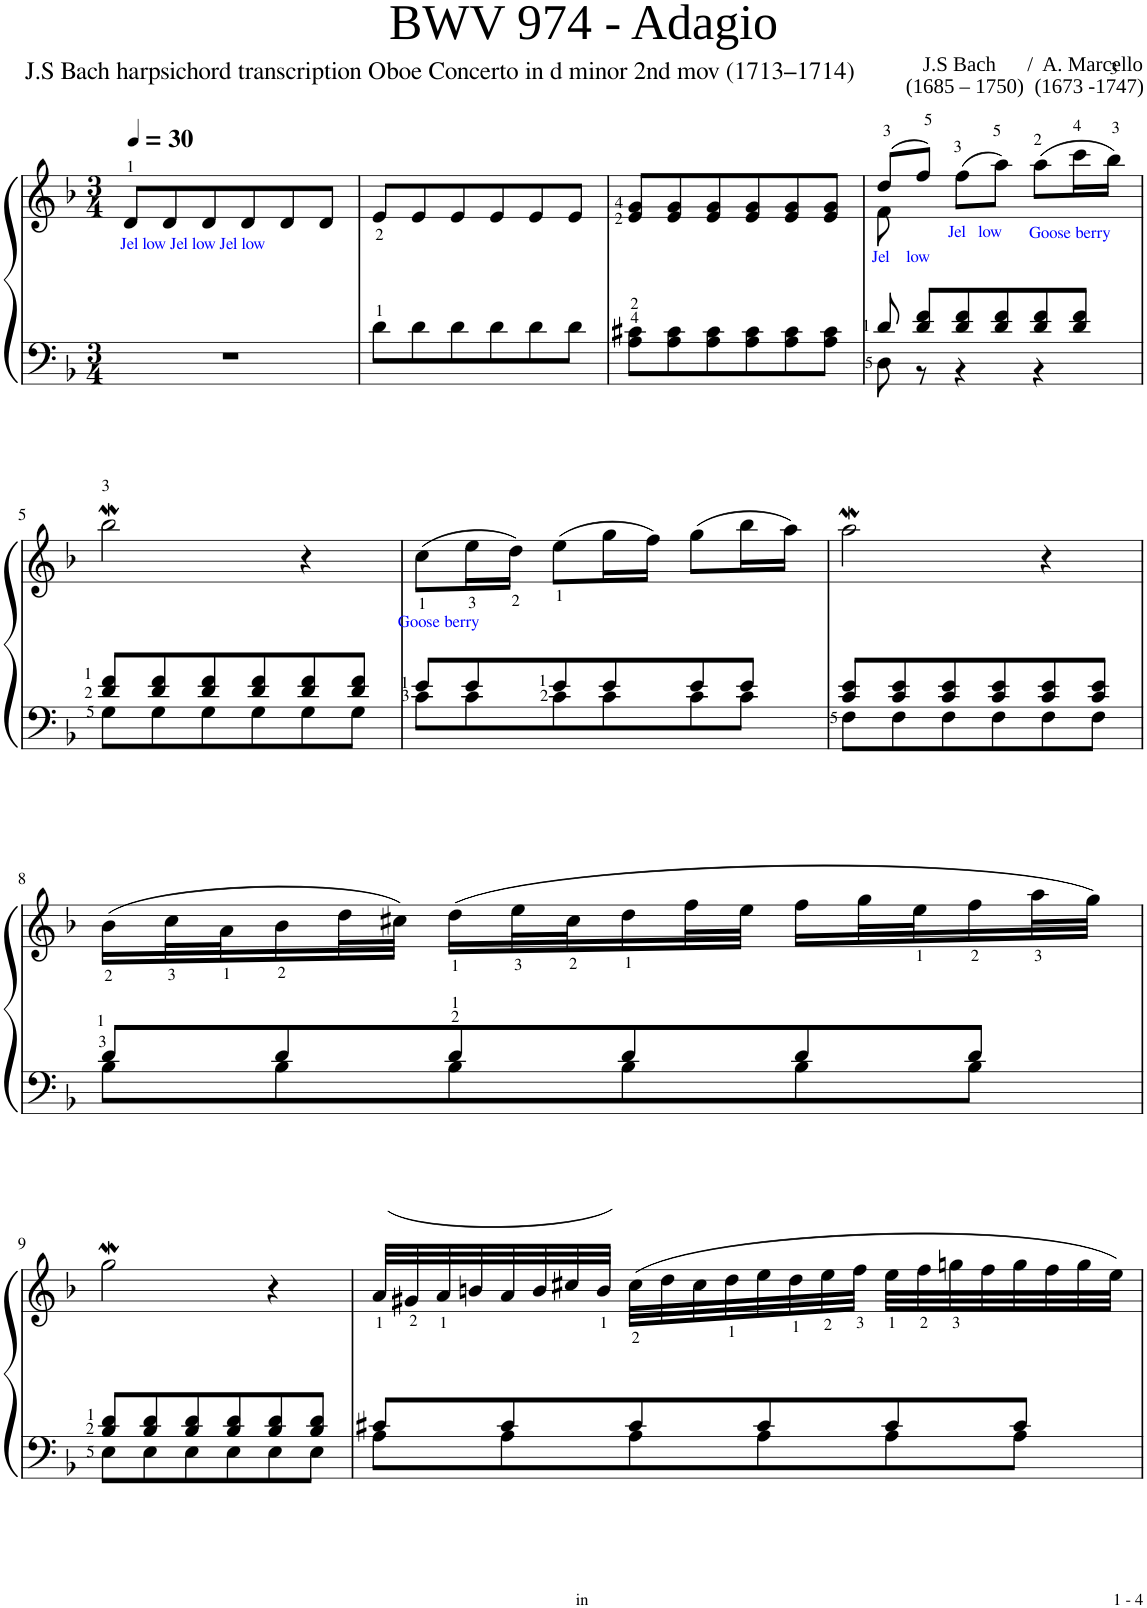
**kern	**kern
*part1	*part1
*staff2	*staff1
*I"Piano	*
*I'Pno	*
*clefF4	*clefG2
*k[b-]	*k[b-]
*M3/4	*M3/4
*MM30	*MM30
=1	=1
!	!LO:TX:a:color=#0000FF:t=Jel low Jel low Jel low
2.r	8d/L
.	8d/
.	8d/
.	8d/
.	8d/
.	8d/J
=2	=2
8d>\L	8e</L
8d\	8e/
8d\	8e/
8d\	8e/
8d\	8e/
8d\J	8e/J
=3	=3
8A\ 8c#X\L	8e/ 8g/L
8A\ 8c#\	8e/ 8g/
8A\ 8c#\	8e/ 8g/
8A\ 8c#\	8e/ 8g/
8A\ 8c#\	8e/ 8g/
8A\ 8c#\J	8e/ 8g/J
=4	=4
*^	*^
!	!	!LO:TX:a:color=#0000FF:t=Jel    low	!
8d/	8D\	(8dd/L	8f\
8d/ 8f/L	8r	8ff/J)	2ryy
!	!	!LO:TX:a:color=#0000FF:t=Jel   low	!
8d/ 8f/	4r	(8ff\L	.
8d/ 8f/	.	8aa\J)	.
!	!	!LO:TX:a:color=#0000FF:t=Goose berry	!
8d/ 8f/	4r	(8aa\L	.
8d/ 8f/J	.	16ccc\L	8ryy
.	.	16bb-\JJ)	.
*	*	*v	*v
!!LO:LB:g=z
=5	=5	=5
8d/ 8f/L	8G\L	2bb-w\
8d/ 8f/	8G\	.
8d/ 8f/	8G\	.
8d/ 8f/	8G\	.
8d/ 8f/	8G\	4r
8d/ 8f/J	8G\J	.
=6	=6	=6
!	!	!LO:TX:a:color=#0000FF:t=Goose berry
8e/L	8c>\L	(8cc<\L
8e/	8c\	16ee<\L
.	.	16dd<\JJ)
8e/	8c\	(8ee<\L
8e/	8c\	16gg\L
.	.	16ff\JJ)
8e/	8c\	(8gg\L
8e/J	8c\J	16bb-\L
.	.	16aa\JJ)
=7	=7	=7
8c/ 8e/L	8F\L	2aaW\
8c/ 8e/	8F\	.
8c/ 8e/	8F\	.
8c/ 8e/	8F\	.
8c/ 8e/	8F\	4r
8c/ 8e/J	8F\J	.
!!LO:LB:g=z
=8	=8	=8
8d/L	8B->\L	(16b-<\LL
.	.	32cc<\L
.	.	32a<\J
8d/	8B-\	16b-<\
.	.	32dd\L
.	.	32cc#X\JJJ)
8d/	8B->>\	(16dd<\LL
.	.	32ee<\L
.	.	32cc#<\J
8d/	8B-\	16dd<\
.	.	32ff\L
.	.	32ee\JJJ
8d/	8B-\	16ff\LL
.	.	32gg\L
.	.	32ee<\J
8d/J	8B-\J	16ff<\
.	.	32aa<\L
.	.	32gg\JJJ)
!!LO:LB:g=z
=9	=9	=9
8B-/ 8d/L	8E\L	2ggW\
8B-/ 8d/	8E\	.
8B-/ 8d/	8E\	.
8B-/ 8d/	8E\	.
8B-/ 8d/	8E\	4r
8B-/ 8d/J	8E\J	.
=10	=10	=10
8c#X/L	8A\L	(32a</LLL
.	.	32g#X</
.	.	32a</
.	.	32bn/
8c#/	8A\	32a/
.	.	32b/
.	.	32cc#X/
.	.	32b</JJJ)
8c#/	8A\	(32cc#<\LLL
.	.	32dd\
.	.	32cc#\
.	.	32dd<\
8c#/	8A\	32ee\
.	.	32dd<\
.	.	32ee<\
.	.	32ff<\JJJ
8c#/	8A\	32ee<\LLL
.	.	32ff<\
.	.	32ggn<\
.	.	32ff\
8c#/J	8A\J	32gg\
.	.	32ff\
.	.	32gg\
.	.	32ee\JJJ)
*v	*v	*
=	=
*-	*-
